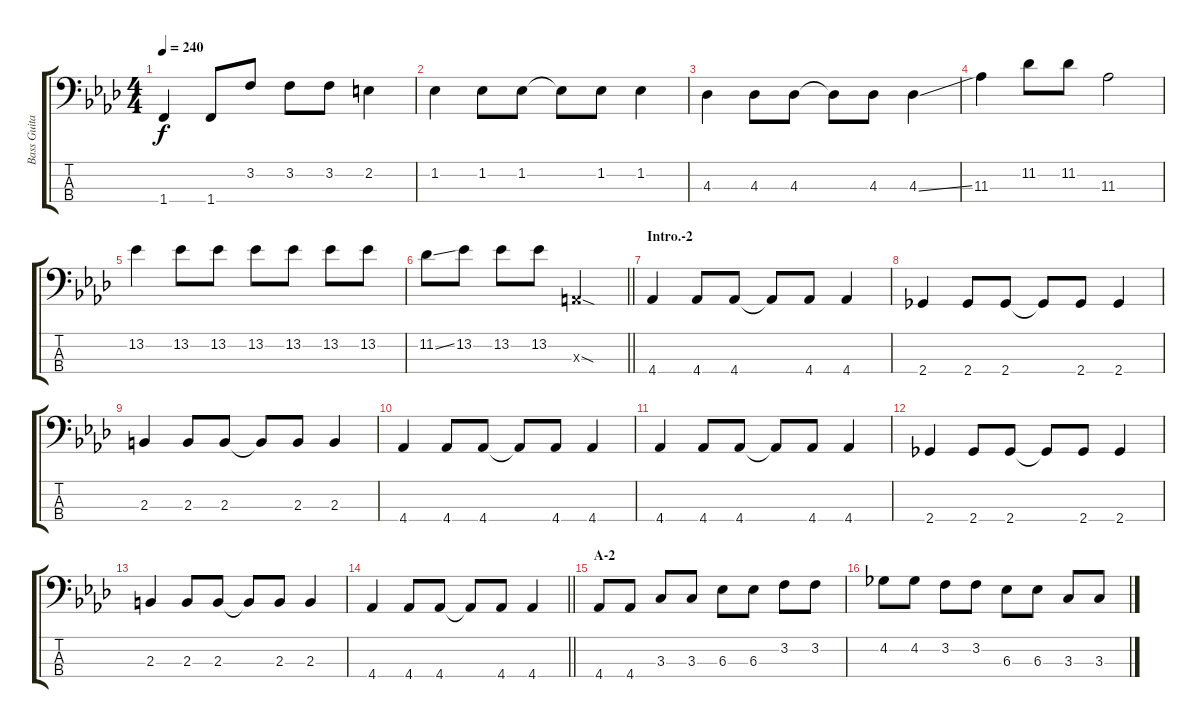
\track ("Bass Guitar [Mio]" "Bass Guita") {instrument electricbassfinger}
\staff {score tabs}
\tuning (G2 D2 A1 E1) {hide}
\ts (4 4)
\tempo 240
\clef f4
\ks ab
1.4.4{dy f} 1.4.8 3.2.8 3.2.8 3.2.8 2.2.4 |
1.2.4 1.2.8 1.2.8 1.2{t}.8 1.2.8 1.2.4 |
4.3.4 4.3.8 4.3.8 4.3{t}.8 4.3.8 4.3{ss}.4 |
11.3.4 11.2.8 11.2.8 11.3.2 |
13.2.4 13.2.8 13.2.8 13.2.8 13.2.8 13.2.8 13.2.8 |
\barLineRight lightlight
11.2{ss}.8 13.2.8 13.2.8 13.2.8 0.3{sod x}.2 |
\section ("" "Intro.-2")
4.4.4 4.4.8 4.4.8 4.4{t}.8 4.4.8 4.4.4 |
2.4.4 2.4.8 2.4.8 2.4{t}.8 2.4.8 2.4.4 |
2.3.4 2.3.8 2.3.8 2.3{t}.8 2.3.8 2.3.4 |
4.4.4 4.4.8 4.4.8 4.4{t}.8 4.4.8 4.4.4 |
4.4.4 4.4.8 4.4.8 4.4{t}.8 4.4.8 4.4.4 |
2.4.4 2.4.8 2.4.8 2.4{t}.8 2.4.8 2.4.4 |
2.3.4 2.3.8 2.3.8 2.3{t}.8 2.3.8 2.3.4 |
\barLineRight lightlight
4.4.4 4.4.8 4.4.8 4.4{t}.8 4.4.8 4.4.4 |
\section ("" "A-2")
4.4.8 4.4.8 3.3.8 3.3.8 6.3.8 6.3.8 3.2.8 3.2.8 |
4.2.8 4.2.8 3.2.8 3.2.8 6.3.8 6.3.8 3.3.8 3.3.8
